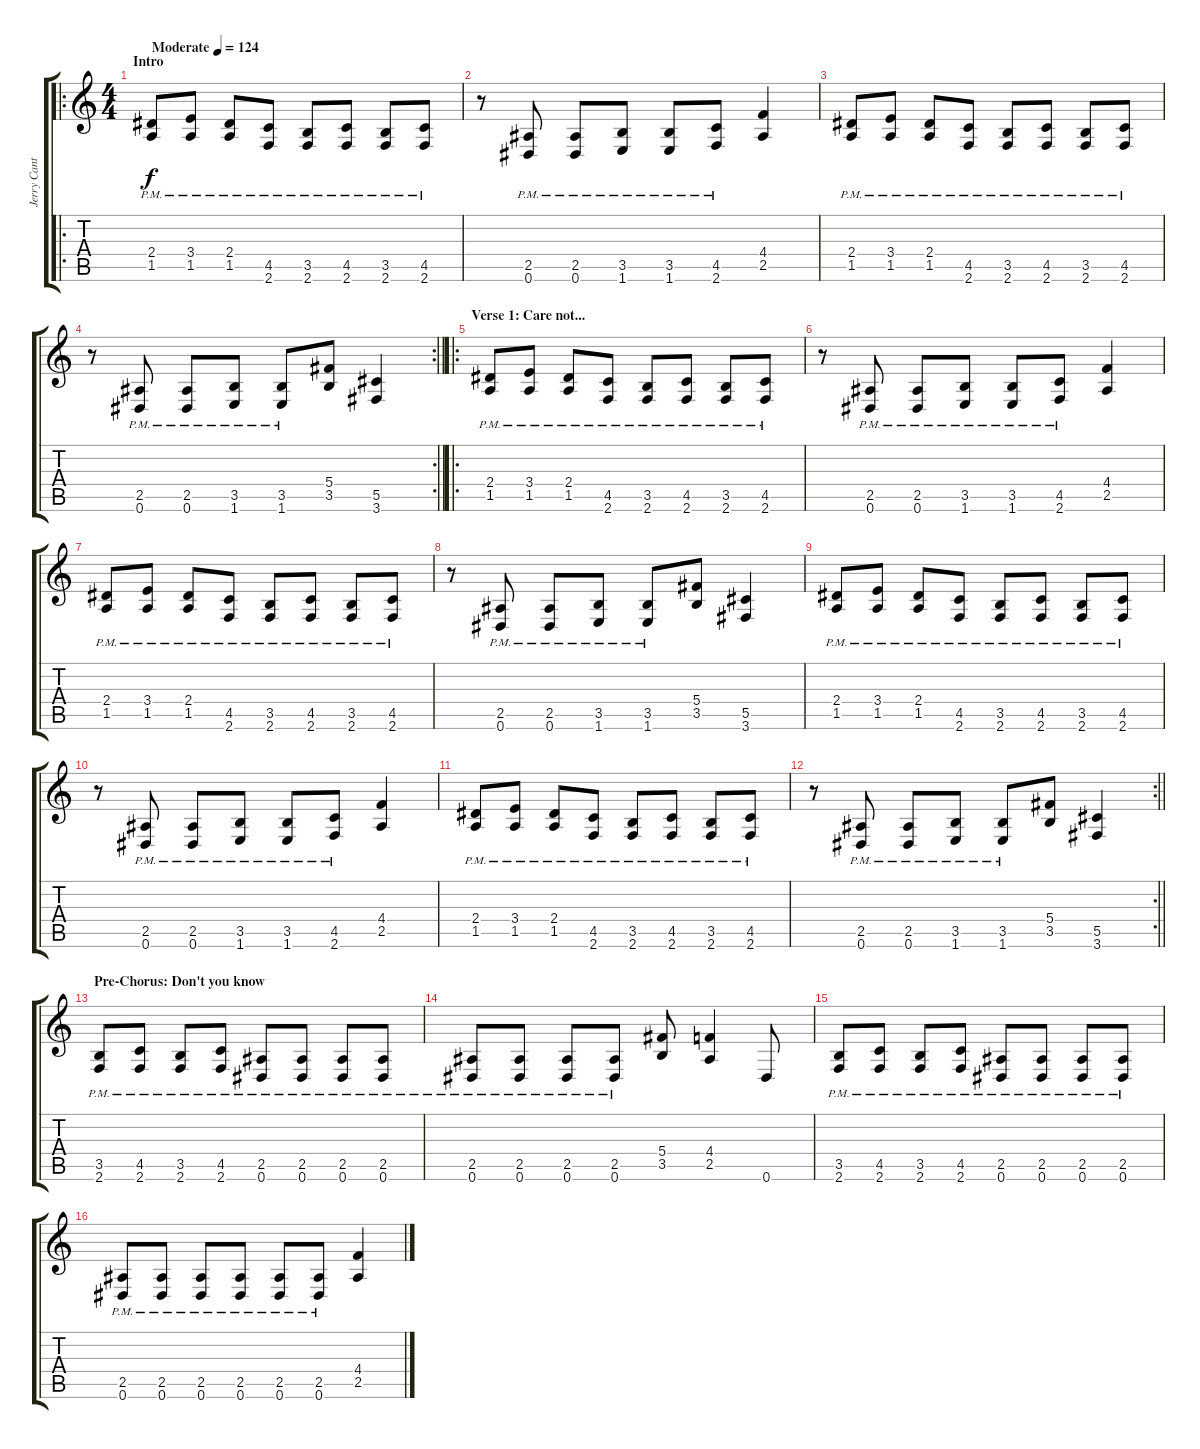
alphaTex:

\track ("Jerry Cantrell" "Jerry Cant") {instrument overdrivenguitar}
\staff {score tabs}
\tuning (Eb4 Bb3 Gb3 Db3 Ab2 Eb2) {hide}
\ro
\ts (4 4)
\section ("" "Intro")
\tempo (124 "Moderate")
\clef g2
\ks c
(2.4{pm} 1.5{pm}).8{dy f instrument overdrivenguitar} (3.4{pm} 1.5{pm}).8 (2.4{pm} 1.5{pm}).8 (4.5{pm} 2.6{pm}).8 (3.5{pm} 2.6{pm}).8 (4.5{pm} 2.6{pm}).8 (3.5{pm} 2.6{pm}).8 (4.5{pm} 2.6{pm}).8 |
r.8 (2.5{pm} 0.6{pm}).8 (2.5{pm} 0.6{pm}).8 (3.5{pm} 1.6{pm}).8 (3.5{pm} 1.6{pm}).8 (4.5{pm} 2.6{pm}).8 (4.4 2.5).4 |
(2.4{pm} 1.5{pm}).8 (3.4{pm} 1.5{pm}).8 (2.4{pm} 1.5{pm}).8 (4.5{pm} 2.6{pm}).8 (3.5{pm} 2.6{pm}).8 (4.5{pm} 2.6{pm}).8 (3.5{pm} 2.6{pm}).8 (4.5{pm} 2.6{pm}).8 |
\rc 2
\barLineRight lightlight
r.8 (2.5{pm} 0.6{pm}).8 (2.5{pm} 0.6{pm}).8 (3.5{pm} 1.6{pm}).8 (3.5{pm} 1.6{pm}).8 (5.4 3.5).8 (5.5 3.6).4 |
\ro
\section ("" "Verse 1: Care not...")
(2.4{pm} 1.5{pm}).8 (3.4{pm} 1.5{pm}).8 (2.4{pm} 1.5{pm}).8 (4.5{pm} 2.6{pm}).8 (3.5{pm} 2.6{pm}).8 (4.5{pm} 2.6{pm}).8 (3.5{pm} 2.6{pm}).8 (4.5{pm} 2.6{pm}).8 |
r.8 (2.5{pm} 0.6{pm}).8 (2.5{pm} 0.6{pm}).8 (3.5{pm} 1.6{pm}).8 (3.5{pm} 1.6{pm}).8 (4.5{pm} 2.6{pm}).8 (4.4 2.5).4 |
(2.4{pm} 1.5{pm}).8 (3.4{pm} 1.5{pm}).8 (2.4{pm} 1.5{pm}).8 (4.5{pm} 2.6{pm}).8 (3.5{pm} 2.6{pm}).8 (4.5{pm} 2.6{pm}).8 (3.5{pm} 2.6{pm}).8 (4.5{pm} 2.6{pm}).8 |
r.8 (2.5{pm} 0.6{pm}).8 (2.5{pm} 0.6{pm}).8 (3.5{pm} 1.6{pm}).8 (3.5{pm} 1.6{pm}).8 (5.4 3.5).8 (5.5 3.6).4 |
(2.4{pm} 1.5{pm}).8 (3.4{pm} 1.5{pm}).8 (2.4{pm} 1.5{pm}).8 (4.5{pm} 2.6{pm}).8 (3.5{pm} 2.6{pm}).8 (4.5{pm} 2.6{pm}).8 (3.5{pm} 2.6{pm}).8 (4.5{pm} 2.6{pm}).8 |
r.8 (2.5{pm} 0.6{pm}).8 (2.5{pm} 0.6{pm}).8 (3.5{pm} 1.6{pm}).8 (3.5{pm} 1.6{pm}).8 (4.5{pm} 2.6{pm}).8 (4.4 2.5).4 |
(2.4{pm} 1.5{pm}).8 (3.4{pm} 1.5{pm}).8 (2.4{pm} 1.5{pm}).8 (4.5{pm} 2.6{pm}).8 (3.5{pm} 2.6{pm}).8 (4.5{pm} 2.6{pm}).8 (3.5{pm} 2.6{pm}).8 (4.5{pm} 2.6{pm}).8 |
\rc 2
\barLineRight lightlight
r.8 (2.5{pm} 0.6{pm}).8 (2.5{pm} 0.6{pm}).8 (3.5{pm} 1.6{pm}).8 (3.5{pm} 1.6{pm}).8 (5.4 3.5).8 (5.5 3.6).4 |
\section ("" "Pre-Chorus: Don't you know")
(3.5{pm} 2.6{pm}).8 (4.5{pm} 2.6{pm}).8 (3.5{pm} 2.6{pm}).8 (4.5{pm} 2.6{pm}).8 (2.5{pm} 0.6{pm}).8 (2.5{pm} 0.6{pm}).8 (2.5{pm} 0.6{pm}).8 (2.5{pm} 0.6{pm}).8 |
(2.5{pm} 0.6{pm}).8 (2.5{pm} 0.6{pm}).8 (2.5{pm} 0.6{pm}).8 (2.5{pm} 0.6{pm}).8 (5.4 3.5).8 (4.4 2.5).4 0.6.8 |
(3.5{pm} 2.6{pm}).8 (4.5{pm} 2.6{pm}).8 (3.5{pm} 2.6{pm}).8 (4.5{pm} 2.6{pm}).8 (2.5{pm} 0.6{pm}).8 (2.5{pm} 0.6{pm}).8 (2.5{pm} 0.6{pm}).8 (2.5{pm} 0.6{pm}).8 |
(2.5{pm} 0.6{pm}).8 (2.5{pm} 0.6{pm}).8 (2.5{pm} 0.6{pm}).8 (2.5{pm} 0.6{pm}).8 (2.5{pm} 0.6{pm}).8 (2.5{pm} 0.6{pm}).8 (4.4 2.5).4
